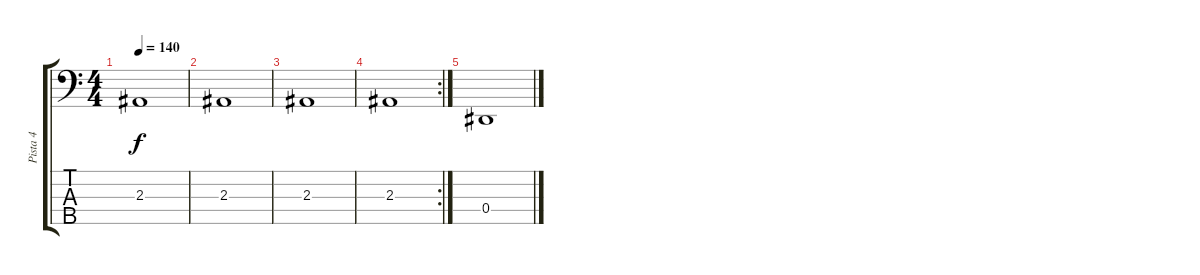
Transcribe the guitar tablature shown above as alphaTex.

\track ("Pista 4" "Pista 4") {instrument electricbassfinger}
\staff {score tabs}
\tuning (Gb2 Db2 Ab1 Eb1 Bb0) {hide}
\ts (4 4)
\tempo 140
\clef f4
\ks c
2.3.1{dy f} |
2.3.1 |
2.3.1 |
\rc 2
2.3.1 |
0.4.1
